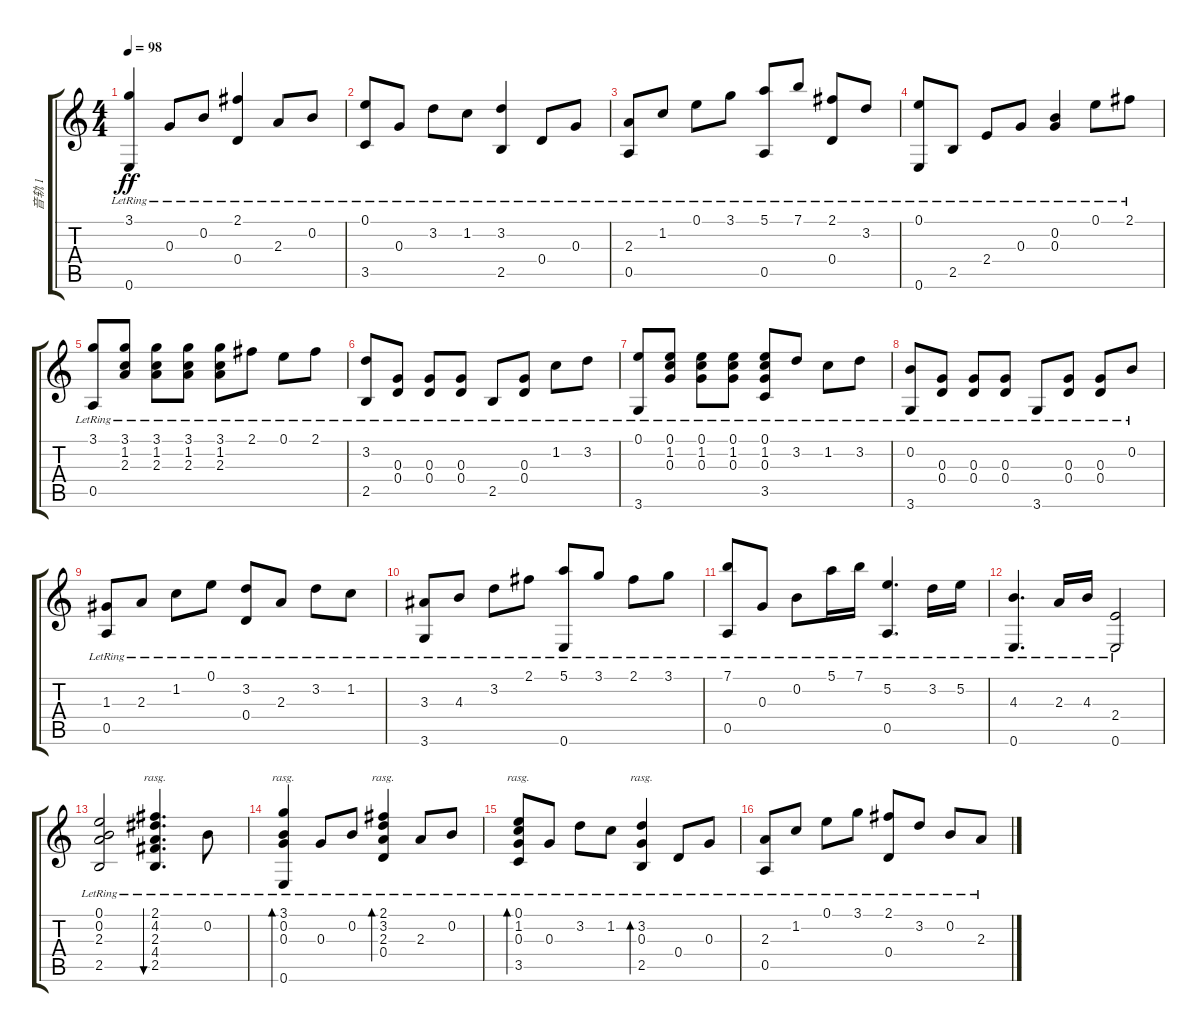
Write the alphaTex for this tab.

\track ("音轨 1" "音轨 1") {instrument acousticguitarsteel}
\staff {score tabs}
\tuning (E4 B3 G3 D3 A2 E2) {hide}
\ts (4 4)
\tempo 98
\clef g2
\ks c
(3.1{lr} 0.6{lr}).4{dy ff} 0.3{lr}.8 0.2{lr}.8 (2.1{lr} 0.4{lr}).4 2.3{lr}.8 0.2{lr}.8 |
(0.1{lr} 3.5{lr}).8 0.3{lr}.8 3.2{lr}.8 1.2{lr}.8 (3.2{lr} 2.5{lr}).4 0.4{lr}.8 0.3{lr}.8 |
(2.3{lr} 0.5{lr}).8 1.2{lr}.8 0.1{lr}.8 3.1{lr}.8 (5.1{lr} 0.5{lr}).8 7.1{lr}.8 (2.1{lr} 0.4{lr}).8 3.2{lr}.8 |
(0.1{lr} 0.6{lr}).8 2.5{lr}.8 2.4{lr}.8 0.3{lr}.8 (0.2{lr} 0.3{lr}).4 0.1{lr}.8 2.1{lr}.8 |
(3.1{lr} 0.5{lr}).8 (3.1{lr} 1.2{lr} 2.3{lr}).8 (3.1{lr} 1.2{lr} 2.3{lr}).8 (3.1{lr} 1.2{lr} 2.3{lr}).8 (3.1{lr} 1.2{lr} 2.3{lr}).8 2.1{lr}.8 0.1{lr}.8 2.1{lr}.8 |
(3.2{lr} 2.5{lr}).8 (0.3{lr} 0.4{lr}).8 (0.3{lr} 0.4{lr}).8 (0.3{lr} 0.4{lr}).8 2.5{lr}.8 (0.3{lr} 0.4{lr}).8 1.2{lr}.8 3.2{lr}.8 |
(0.1{lr} 3.6{lr}).8 (0.1{lr} 1.2{lr} 0.3{lr}).8 (0.1{lr} 1.2{lr} 0.3{lr}).8 (0.1{lr} 1.2{lr} 0.3{lr}).8 (0.1{lr} 1.2{lr} 0.3{lr} 3.5{lr}).8 3.2{lr}.8 1.2{lr}.8 3.2{lr}.8 |
(0.2{lr} 3.6{lr}).8 (0.3{lr} 0.4{lr}).8 (0.3{lr} 0.4{lr}).8 (0.3{lr} 0.4{lr}).8 3.6{lr}.8 (0.3{lr} 0.4{lr}).8 (0.3{lr} 0.4{lr}).8 0.2{lr}.8 |
(1.3{lr} 0.5{lr}).8 2.3{lr}.8 1.2{lr}.8 0.1{lr}.8 (3.2{lr} 0.4{lr}).8 2.3{lr}.8 3.2{lr}.8 1.2{lr}.8 |
(3.3{lr} 3.6{lr}).8 4.3{lr}.8 3.2{lr}.8 2.1{lr}.8 (5.1{lr} 0.6{lr}).8 3.1{lr}.8 2.1{lr}.8 3.1{lr}.8 |
(7.1{lr} 0.5{lr}).8 0.3{lr}.8 0.2{lr}.8 5.1{lr}.16 7.1{lr}.16 (5.2{lr} 0.5{lr}).4{d} 3.2{lr}.16 5.2{lr}.16 |
(4.3{lr} 0.6{lr}).4{d} 2.3{lr}.16 4.3{lr}.16 (2.4{lr} 0.6{lr}).2 |
(0.1{lr} 0.2{lr} 2.3{lr} 2.5{lr}).2 (2.1{lr} 4.2{lr} 2.3{lr} 4.4{lr} 2.5{lr}).4{d bu 480 rasg ii} 0.2{lr}.8 |
(3.1{lr} 0.2{lr} 0.3{lr} 0.6{lr}).4{bd 480 rasg ii} 0.3{lr}.8 0.2{lr}.8 (2.1{lr} 3.2{lr} 2.3{lr} 0.4{lr}).4{bd 480 rasg ii} 2.3{lr}.8 0.2{lr}.8 |
(0.1{lr} 1.2{lr} 0.3{lr} 3.5{lr}).8{bd 480 rasg ii} 0.3{lr}.8 3.2{lr}.8 1.2{lr}.8 (3.2{lr} 0.3{lr} 2.5{lr}).4{bd 480 rasg ii} 0.4{lr}.8 0.3{lr}.8 |
(2.3{lr} 0.5{lr}).8 1.2{lr}.8 0.1{lr}.8 3.1{lr}.8 (2.1{lr} 0.4{lr}).8 3.2{lr}.8 0.2{lr}.8 2.3{lr}.8
